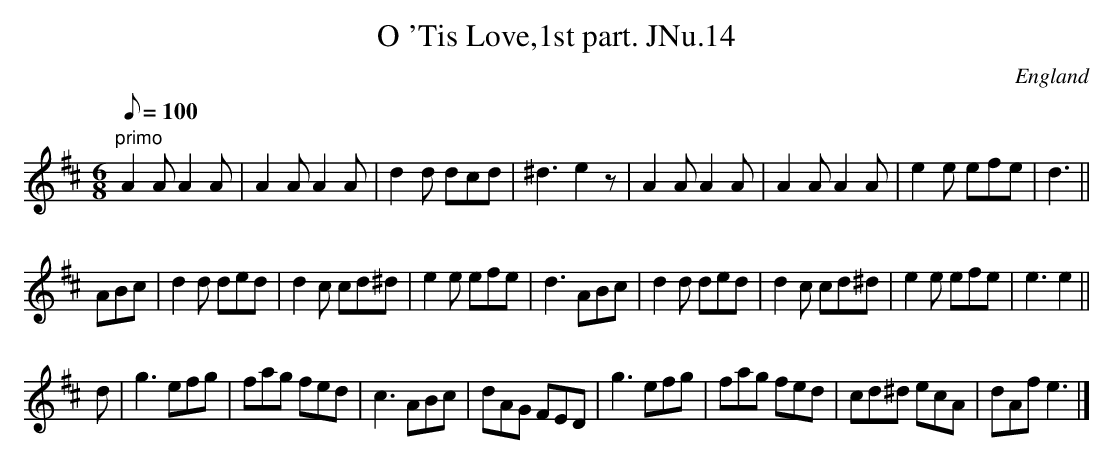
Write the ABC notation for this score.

X:1
T:O 'Tis Love,1st part. JNu.14
M:6/8
Q:100
O:England
K:D
"primo"A2AA2A|A2AA2A|d2d dcd|^d3 e2z|A2AA2A|A2AA2A|e2e efe|d3||!
ABc|d2d ded|d2c cd^d|e2e efe|d3ABc|d2d ded|d2c cd^d|e2e efe|e3e2||!
d|g3efg|fag fed|c3ABc|dAG FED|g3efg|fag fed|cd^d ecA|dAfe3|]
